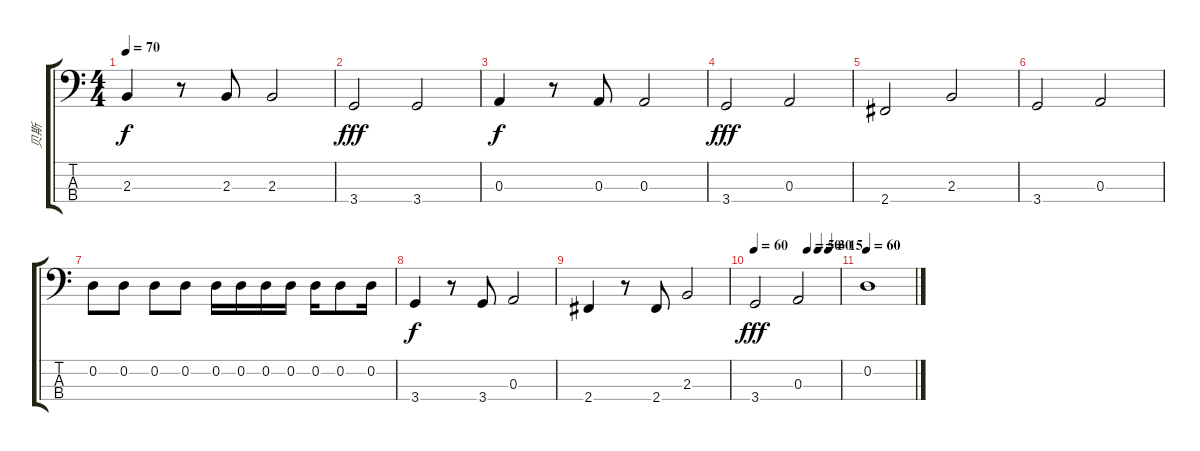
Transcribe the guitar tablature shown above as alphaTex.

\track ("贝斯" "贝斯") {instrument electricbassfinger}
\staff {score tabs}
\tuning (G2 D2 A1 E1) {hide}
\ts (4 4)
\tempo 70
\clef f4
\ks c
2.3.4{dy f} r.8 2.3.8 2.3.2 |
3.4.2{dy fff} 3.4.2 |
0.3.4{dy f} r.8 0.3.8 0.3.2 |
3.4.2{dy fff} 0.3.2 |
2.4.2 2.3.2 |
3.4.2 0.3.2 |
0.2.8 0.2.8 0.2.8 0.2.8 0.2.16 0.2.16 0.2.16 0.2.16 0.2.16 0.2.8 0.2.16 |
3.4.4{dy f} r.8 3.4.8 0.3.2 |
2.4.4 r.8 2.4.8 2.3.2 |
\tempo 60
\tempo (50 0.625)
\tempo (30 0.75)
\tempo (15 0.875)
3.4.2{dy fff} 0.3.2 |
\tempo 60
0.2.1
